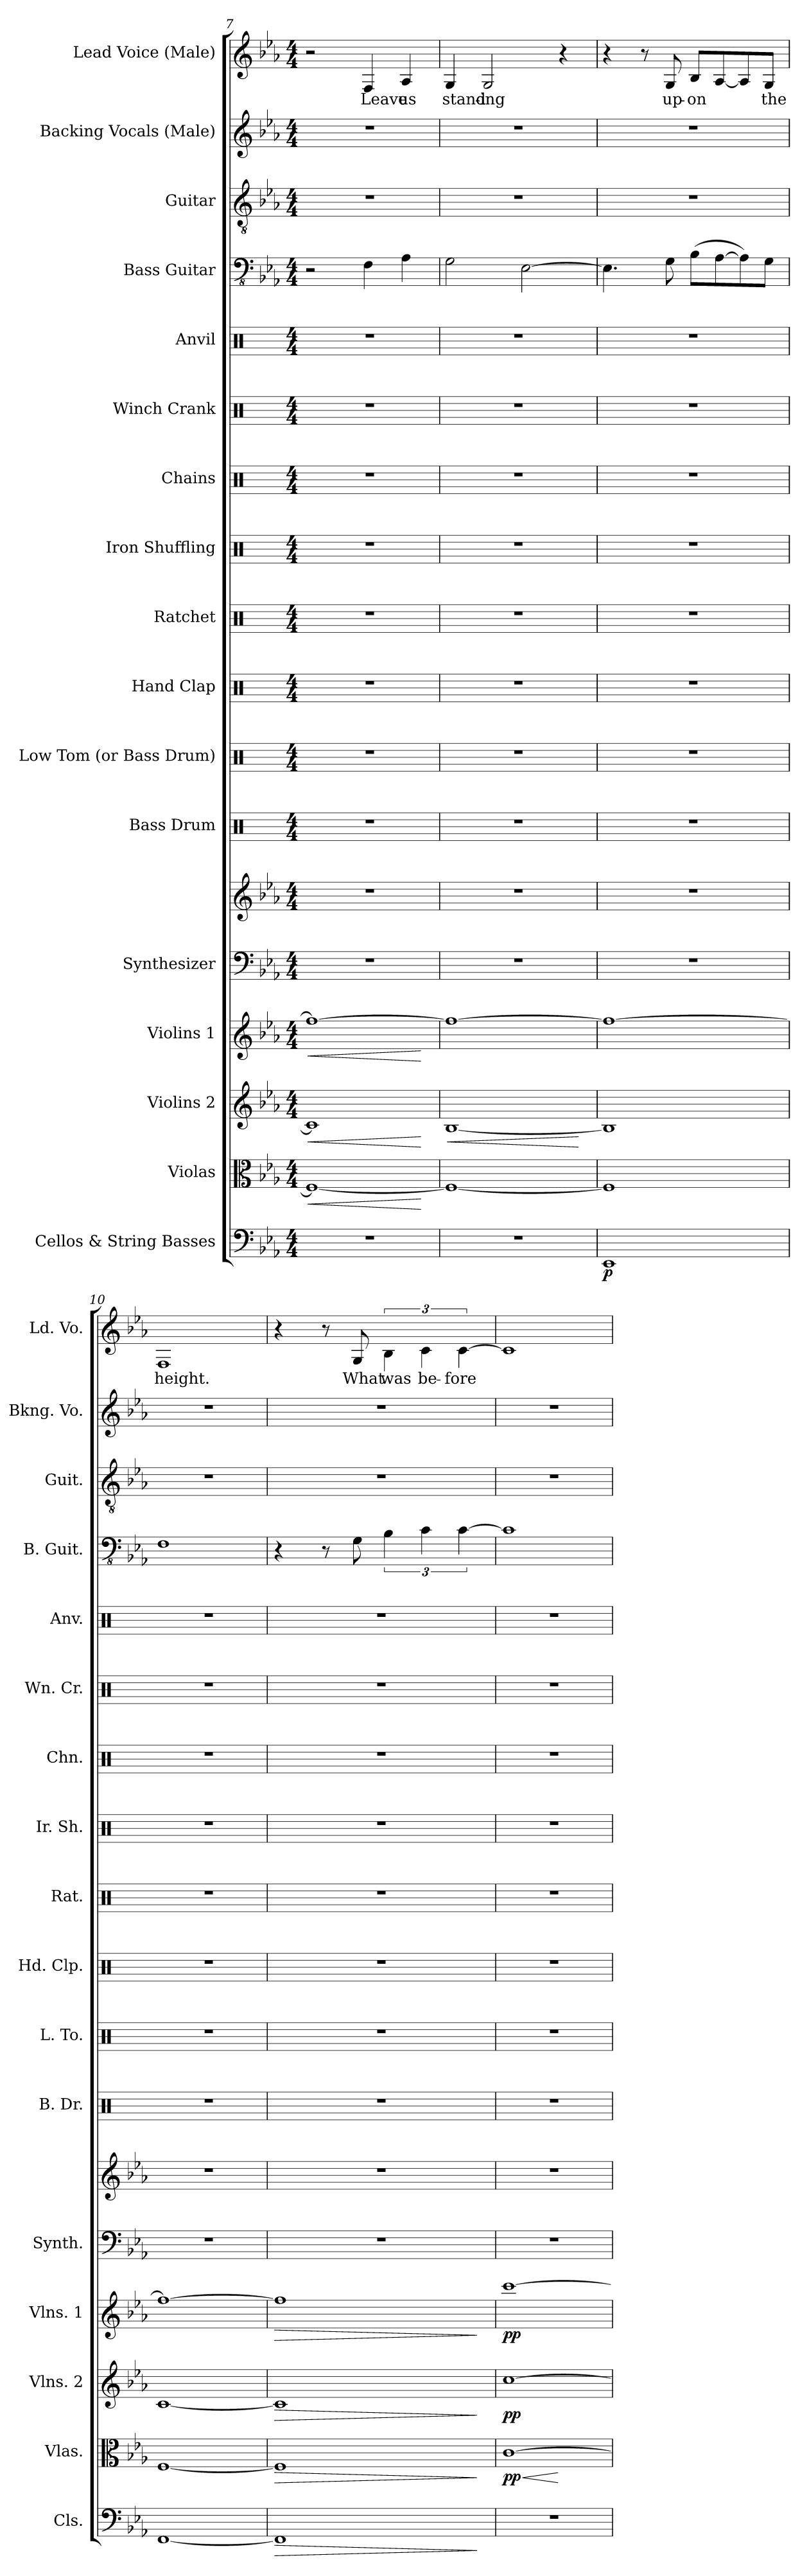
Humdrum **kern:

**kern	**dynam	**kern	**dynam	**kern	**dynam	**kern	**dynam	**kern	**kern	**kern	**kern	**kern	**kern	**kern	**kern	**kern	**kern	**kern	**kern	**kern	**kern	**text
*part17	*part17	*part16	*part16	*part15	*part15	*part14	*part14	*part13	*part13	*part12	*part11	*part10	*part9	*part8	*part7	*part6	*part5	*part4	*part3	*part2	*part1	*part1
*staff18	*staff18	*staff17	*staff17	*staff16	*staff16	*staff15	*staff15	*staff14	*staff13	*staff12	*staff11	*staff10	*staff9	*staff8	*staff7	*staff6	*staff5	*staff4	*staff3	*staff2	*staff1	*staff1
*I"Cellos & String Basses	*	*I"Violas	*	*I"Violins 2	*	*I"Violins 1	*	*I"Synthesizer	*	*I"Bass Drum	*I"Low Tom (or Bass Drum)	*I"Hand Clap	*I"Ratchet	*I"Iron Shuffling	*I"Chains	*I"Winch Crank	*I"Anvil	*I"Bass Guitar	*I"Guitar	*I"Backing Vocals              (Male)	*I"Lead Voice        (Male)	*
*I'Cls.	*	*I'Vlas.	*	*I'Vlns. 2	*	*I'Vlns. 1	*	*I'Synth.	*	*I'B. Dr.	*I'L. To.	*I'Hd. Clp.	*I'Rat.	*I'Ir. Sh.	*I'Chn.	*I'Wn. Cr.	*I'Anv.	*I'B. Guit.	*I'Guit.	*I'Bkng. Vo.	*I'Ld. Vo.	*
*clefF4	*	*clefC3	*	*clefG2	*	*clefG2	*	*clefF4	*clefG2	*clefX	*clefX	*clefX	*clefX	*clefX	*clefX	*clefX	*clefX	*clefFv4	*clefGv2	*clefG2	*clefG2	*
*	*	*	*	*	*	*	*	*	*	*	*	*	*	*	*	*	*	*	*	*ITrd7c12	*ITrd7c12	*
*k[b-e-a-]	*	*k[b-e-a-]	*	*k[b-e-a-]	*	*k[b-e-a-]	*	*k[b-e-a-]	*k[b-e-a-]	*k[]	*k[]	*k[]	*k[]	*k[]	*k[]	*k[]	*k[]	*k[b-e-a-]	*k[b-e-a-]	*k[b-e-a-]	*k[b-e-a-]	*
*E-:	*	*E-:	*	*E-:	*	*E-:	*	*E-:	*E-:	*C:	*C:	*C:	*C:	*C:	*C:	*C:	*C:	*E-:	*E-:	*E-:	*E-:	*
*M4/4	*	*M4/4	*	*M4/4	*	*M4/4	*	*M4/4	*M4/4	*M4/4	*M4/4	*M4/4	*M4/4	*M4/4	*M4/4	*M4/4	*M4/4	*M4/4	*M4/4	*M4/4	*M4/4	*
=7	=7	=7	=7	=7	=7	=7	=7	=7	=7	=7	=7	=7	=7	=7	=7	=7	=7	=7	=7	=7	=7	=7
!	!	!	!LO:HP:b	!	!LO:HP:b	!	!LO:HP:b	!	!	!	!	!	!	!	!	!	!	!	!	!	!	!
1r	.	1F_	<	1c]	<	1ff_	<	1r	1r	1r	1r	1r	1r	1r	1r	1r	1r	2r	1r	1r	2r	.
.	.	.	.	.	.	.	.	.	.	.	.	.	.	.	.	.	.	4FF\	.	.	4FF/	Leave
.	.	.	.	.	.	.	.	.	.	.	.	.	.	.	.	.	.	4AA-\	.	.	4AA-/	us
.	.	.	[	.	[	.	[	.	.	.	.	.	.	.	.	.	.	.	.	.	.	.
!!LO:PB:g=z
=8	=8	=8	=8	=8	=8	=8	=8	=8	=8	=8	=8	=8	=8	=8	=8	=8	=8	=8	=8	=8	=8	=8
!	!	!	!	!	!LO:HP:b	!	!	!	!	!	!	!	!	!	!	!	!	!	!	!	!	!
1r	.	1F_	.	[1B-	<	1ff_	.	1r	1r	1r	1r	1r	1r	1r	1r	1r	1r	2GG\	1r	1r	4GG/	stand-
.	.	.	.	.	.	.	.	.	.	.	.	.	.	.	.	.	.	.	.	.	2GG/	-ing
.	.	.	.	.	.	.	.	.	.	.	.	.	.	.	.	.	.	[2EE-\	.	.	.	.
.	.	.	.	.	.	.	.	.	.	.	.	.	.	.	.	.	.	.	.	.	4r	.
.	.	.	.	.	[	.	.	.	.	.	.	.	.	.	.	.	.	.	.	.	.	.
=9	=9	=9	=9	=9	=9	=9	=9	=9	=9	=9	=9	=9	=9	=9	=9	=9	=9	=9	=9	=9	=9	=9
!	!LO:DY:b	!	!	!	!	!	!	!	!	!	!	!	!	!	!	!	!	!	!	!	!	!
1EE-	p	1F]	.	1B-]	.	1ff_	.	1r	1r	1r	1r	1r	1r	1r	1r	1r	1r	4.EE-\]	1r	1r	4r	.
.	.	.	.	.	.	.	.	.	.	.	.	.	.	.	.	.	.	.	.	.	8r	.
.	.	.	.	.	.	.	.	.	.	.	.	.	.	.	.	.	.	8GG\	.	.	8GG/	up-
.	.	.	.	.	.	.	.	.	.	.	.	.	.	.	.	.	.	(8BB-\L	.	.	8BB-/L	-on
.	.	.	.	.	.	.	.	.	.	.	.	.	.	.	.	.	.	[8AA-\	.	.	[8AA-/	.
.	.	.	.	.	.	.	.	.	.	.	.	.	.	.	.	.	.	8AA-\])	.	.	8AA-/]	.
.	.	.	.	.	.	.	.	.	.	.	.	.	.	.	.	.	.	8GG\J	.	.	8GG/J	the
=10	=10	=10	=10	=10	=10	=10	=10	=10	=10	=10	=10	=10	=10	=10	=10	=10	=10	=10	=10	=10	=10	=10
[1FF	.	[1F	.	[1c	.	1ff_	.	1r	1r	1r	1r	1r	1r	1r	1r	1r	1r	1FF	1r	1r	1FF	height.
=11	=11	=11	=11	=11	=11	=11	=11	=11	=11	=11	=11	=11	=11	=11	=11	=11	=11	=11	=11	=11	=11	=11
!	!LO:HP:b	!	!LO:HP:b	!	!LO:HP:b	!	!LO:HP:b	!	!	!	!	!	!	!	!	!	!	!	!	!	!	!
1FF]	>	1F]	>	1c]	>	1ff]	>	1r	1r	1r	1r	1r	1r	1r	1r	1r	1r	4r	1r	1r	4r	.
.	.	.	.	.	.	.	.	.	.	.	.	.	.	.	.	.	.	8r	.	.	8r	.
.	.	.	.	.	.	.	.	.	.	.	.	.	.	.	.	.	.	8GG\	.	.	8GG/	What
.	.	.	.	.	.	.	.	.	.	.	.	.	.	.	.	.	.	6BB-\	.	.	6BB-\	was
.	.	.	.	.	.	.	.	.	.	.	.	.	.	.	.	.	.	6C\	.	.	6C\	be-
.	.	.	.	.	.	.	.	.	.	.	.	.	.	.	.	.	.	[6C\	.	.	[6C\	-fore
.	]	.	]	.	]	.	]	.	.	.	.	.	.	.	.	.	.	.	.	.	.	.
=12	=12	=12	=12	=12	=12	=12	=12	=12	=12	=12	=12	=12	=12	=12	=12	=12	=12	=12	=12	=12	=12	=12
!	!	!	!LO:HP:b	!	!	!	!	!	!	!	!	!	!	!	!	!	!	!	!	!	!	!
!	!	!	!LO:DY:n=1:b	!	!LO:DY:b	!	!LO:DY:b	!	!	!	!	!	!	!	!	!	!	!	!	!	!	!
1r	.	[1c	< pp	[1cc	pp	[1ccc	pp	1r	1r	1r	1r	1r	1r	1r	1r	1r	1r	1C]	1r	1r	1C]	.
.	.	.	[	.	.	.	.	.	.	.	.	.	.	.	.	.	.	.	.	.	.	.
=	=	=	=	=	=	=	=	=	=	=	=	=	=	=	=	=	=	=	=	=	=	=
*-	*-	*-	*-	*-	*-	*-	*-	*-	*-	*-	*-	*-	*-	*-	*-	*-	*-	*-	*-	*-	*-	*-
